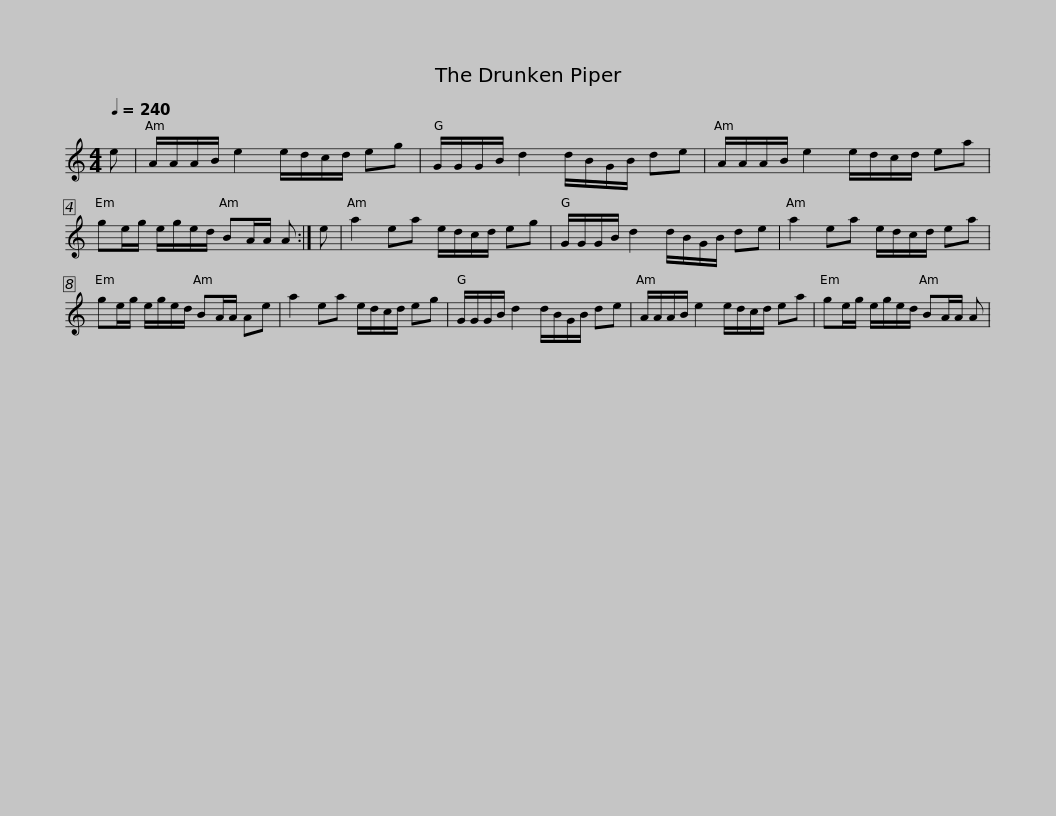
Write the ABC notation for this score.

X:1
L:1/8
Q:1/4=240
M:4/4
I:linebreak $
K:C
V:1 treble
V:1
 e | A/A/A/B/ e2 e/d/c/d/ eg | G/G/G/B/ d2 d/B/G/B/ de | A/A/A/B/ e2 e/d/c/d/ ea | ge/g/ e/g/e/d/ BA/A/ A :|$ %5
 e | a2 ea e/d/c/d/ eg | G/G/G/B/ d2 d/B/G/B/ de | a2 ea e/d/c/d/ ea | ge/g/ e/g/e/d/ BA/A/ Ae |$ %10
 a2 ea e/d/c/d/ eg | G/G/G/B/ d2 d/B/G/B/ de | A/A/A/B/ e2 e/d/c/d/ ea | ge/g/ e/g/e/d/ BA/A/ A | %14
